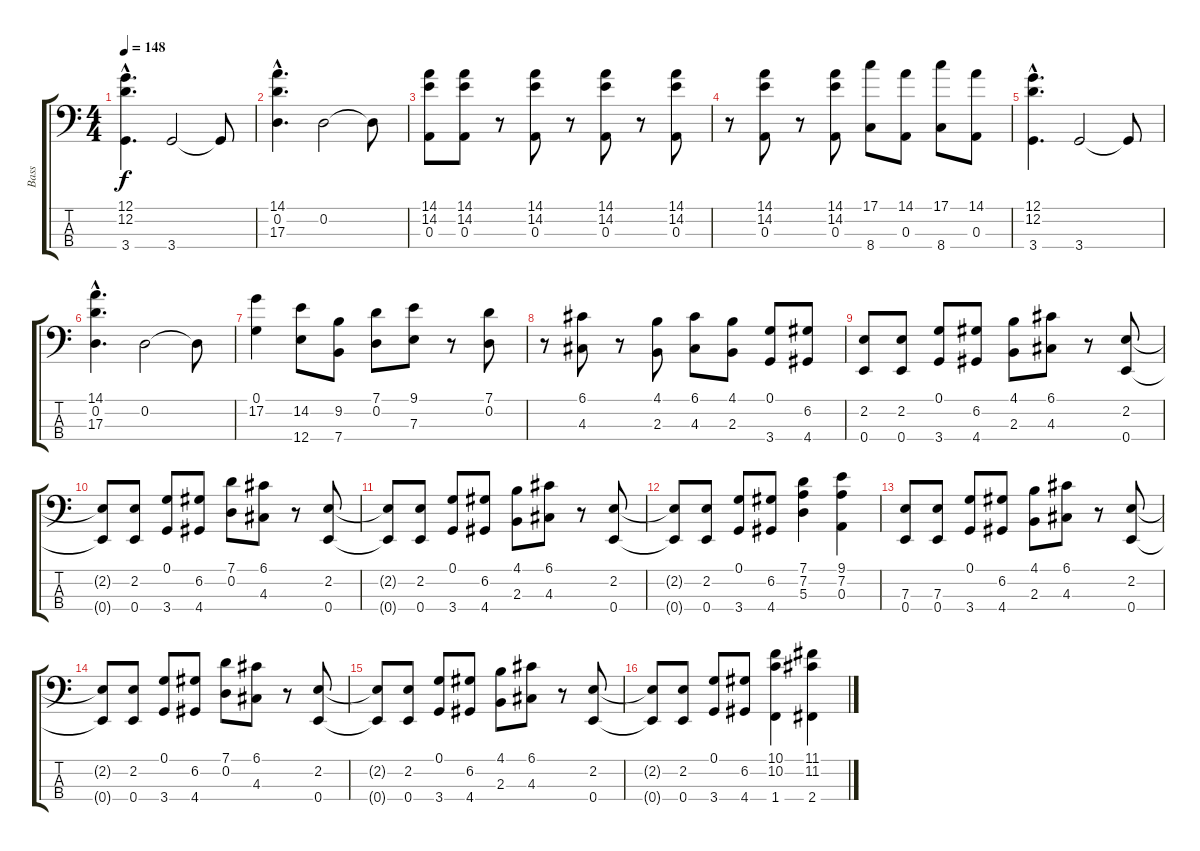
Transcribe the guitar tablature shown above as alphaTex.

\track ("Bass" "Bass") {instrument electricbassfinger}
\staff {score tabs}
\tuning (G2 D2 A1 E1) {hide}
\ts (4 4)
\tempo 148
\clef f4
\ks c
(12.1 12.2 3.4{hac}).4{d dy f} 3.4.2 3.4{t}.8 |
(14.1 0.2{hac} 17.3).4{d} 0.2.2 0.2{t}.8 |
(14.1 14.2 0.3).8 (14.1 14.2 0.3).8 r.8 (14.1 14.2 0.3).8 r.8 (14.1 14.2 0.3).8 r.8 (14.1 14.2 0.3).8 |
r.8 (14.1 14.2 0.3).8 r.8 (14.1 14.2 0.3).8 (17.1 8.4).8 (14.1 0.3).8 (17.1 8.4).8 (14.1 0.3).8 |
(12.1 12.2 3.4{hac}).4{d} 3.4.2 3.4{t}.8 |
(14.1 0.2{hac} 17.3).4{d} 0.2.2 0.2{t}.8 |
(0.1 17.2).4 (14.2 12.4).8 (9.2 7.4).8 (7.1 0.2).8 (9.1 7.3).8 r.8 (7.1 0.2).8 |
r.8 (6.1 4.3).8 r.8 (4.1 2.3).8 (6.1 4.3).8 (4.1 2.3).8 (0.1 3.4).8 (6.2 4.4).8 |
(2.2 0.4).8 (2.2 0.4).8 (0.1 3.4).8 (6.2 4.4).8 (4.1 2.3).8 (6.1 4.3).8 r.8 (2.2 0.4).8 |
(2.2{t} 0.4{t}).8 (2.2 0.4).8 (0.1 3.4).8 (6.2 4.4).8 (7.1 0.2).8 (6.1 4.3).8 r.8 (2.2 0.4).8 |
(2.2{t} 0.4{t}).8 (2.2 0.4).8 (0.1 3.4).8 (6.2 4.4).8 (4.1 2.3).8 (6.1 4.3).8 r.8 (2.2 0.4).8 |
(2.2{t} 0.4{t}).8 (2.2 0.4).8 (0.1 3.4).8 (6.2 4.4).8 (7.1 7.2 5.3).4 (9.1 7.2 0.3).4 |
(7.3 0.4).8 (7.3 0.4).8 (0.1 3.4).8 (6.2 4.4).8 (4.1 2.3).8 (6.1 4.3).8 r.8 (2.2 0.4).8 |
(2.2{t} 0.4{t}).8 (2.2 0.4).8 (0.1 3.4).8 (6.2 4.4).8 (7.1 0.2).8 (6.1 4.3).8 r.8 (2.2 0.4).8 |
(2.2{t} 0.4{t}).8 (2.2 0.4).8 (0.1 3.4).8 (6.2 4.4).8 (4.1 2.3).8 (6.1 4.3).8 r.8 (2.2 0.4).8 |
(2.2{t} 0.4{t}).8 (2.2 0.4).8 (0.1 3.4).8 (6.2 4.4).8 (10.1 10.2 1.4).4 (11.1 11.2 2.4).4
